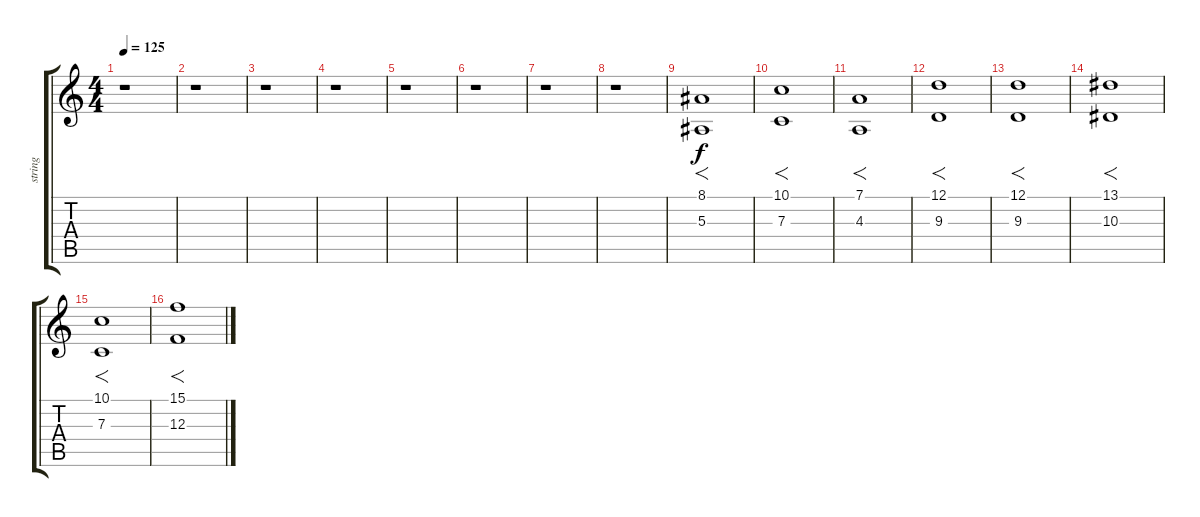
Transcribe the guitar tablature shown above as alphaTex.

\track ("string" "string") {instrument stringensemble2}
\staff {score tabs}
\tuning (D4 A3 F3 C3 G2 C2) {hide}
\ts (4 4)
\tempo 125
\clef g2
\ks c
r.1{dy f instrument stringensemble2} |
r.1 |
r.1 |
r.1 |
r.1 |
r.1 |
r.1 |
r.1 |
(8.1 5.3).1{f} |
(10.1 7.3).1{f} |
(7.1 4.3).1{f} |
(12.1 9.3).1{f} |
(12.1 9.3).1{f} |
(13.1 10.3).1{f} |
(10.1 7.3).1{f} |
(15.1 12.3).1{f}
